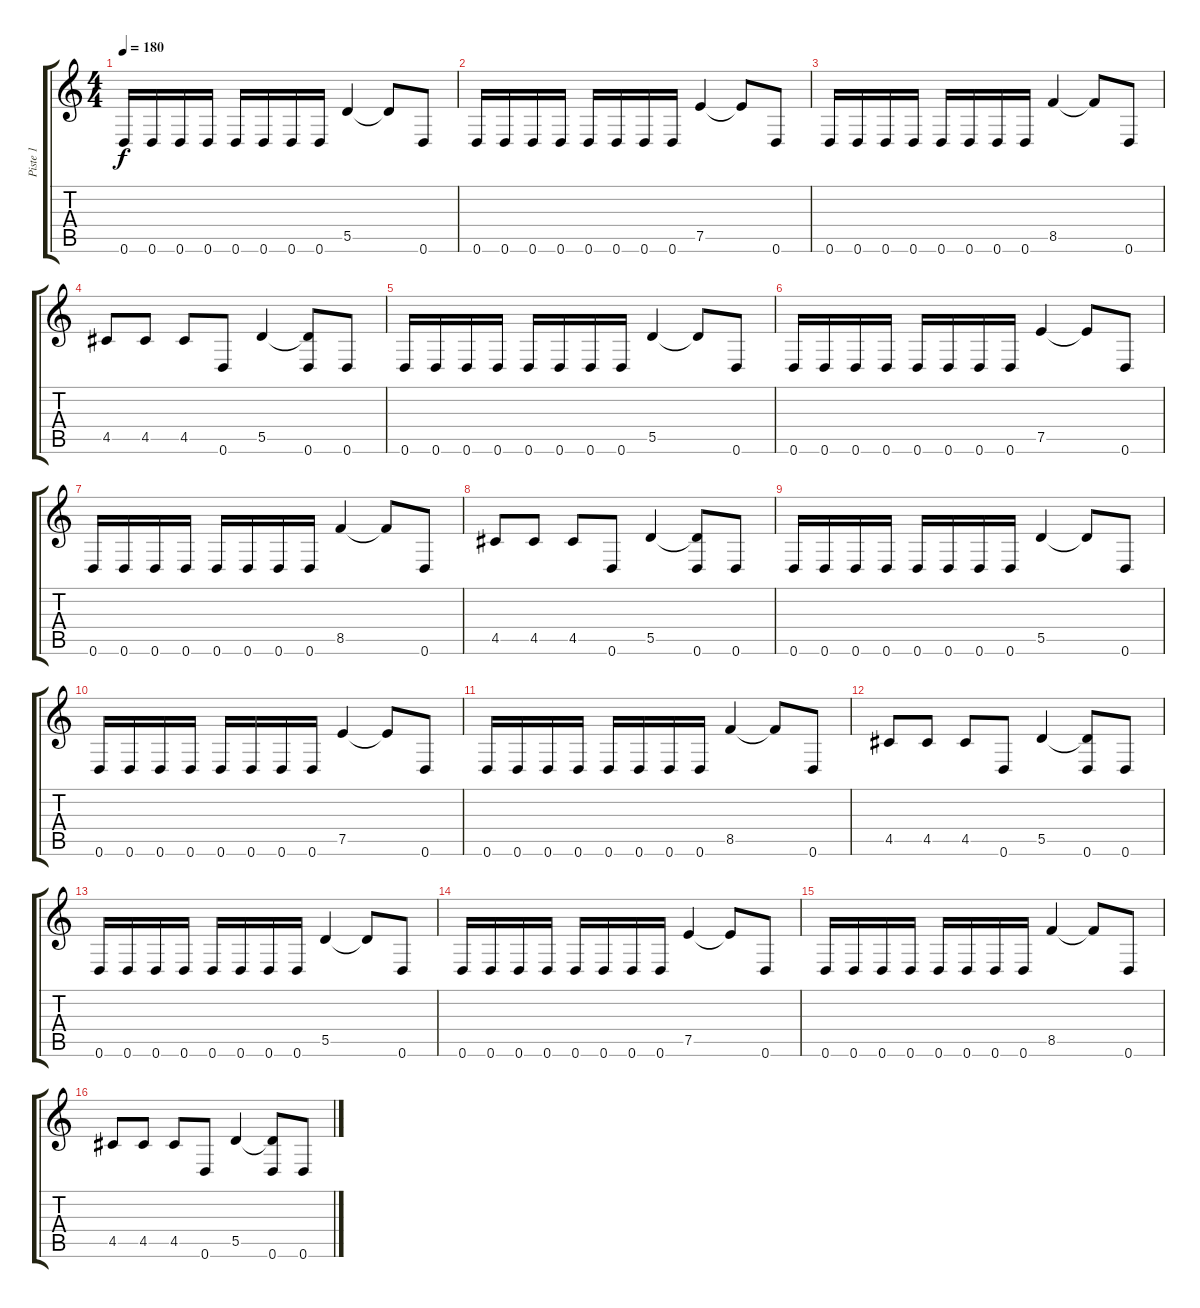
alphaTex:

\track ("Piste 1" "Piste 1") {instrument distortionguitar}
\staff {score tabs}
\tuning (E4 B3 G3 D3 A2 D2) {hide}
\ts (4 4)
\tempo 180
\clef g2
\ks c
0.6.16{dy f} 0.6.16 0.6.16 0.6.16 0.6.16 0.6.16 0.6.16 0.6.16 5.5.4 5.5{t}.8 0.6.8 |
0.6.16 0.6.16 0.6.16 0.6.16 0.6.16 0.6.16 0.6.16 0.6.16 7.5.4 7.5{t}.8 0.6.8 |
0.6.16 0.6.16 0.6.16 0.6.16 0.6.16 0.6.16 0.6.16 0.6.16 8.5.4 8.5{t}.8 0.6.8 |
4.5.8 4.5.8 4.5.8 0.6.8 5.5.4 (5.5{t} 0.6).8 0.6.8 |
0.6.16 0.6.16 0.6.16 0.6.16 0.6.16 0.6.16 0.6.16 0.6.16 5.5.4 5.5{t}.8 0.6.8 |
0.6.16 0.6.16 0.6.16 0.6.16 0.6.16 0.6.16 0.6.16 0.6.16 7.5.4 7.5{t}.8 0.6.8 |
0.6.16 0.6.16 0.6.16 0.6.16 0.6.16 0.6.16 0.6.16 0.6.16 8.5.4 8.5{t}.8 0.6.8 |
4.5.8 4.5.8 4.5.8 0.6.8 5.5.4 (5.5{t} 0.6).8 0.6.8 |
0.6.16 0.6.16 0.6.16 0.6.16 0.6.16 0.6.16 0.6.16 0.6.16 5.5.4 5.5{t}.8 0.6.8 |
0.6.16 0.6.16 0.6.16 0.6.16 0.6.16 0.6.16 0.6.16 0.6.16 7.5.4 7.5{t}.8 0.6.8 |
0.6.16 0.6.16 0.6.16 0.6.16 0.6.16 0.6.16 0.6.16 0.6.16 8.5.4 8.5{t}.8 0.6.8 |
4.5.8 4.5.8 4.5.8 0.6.8 5.5.4 (5.5{t} 0.6).8 0.6.8 |
0.6.16 0.6.16 0.6.16 0.6.16 0.6.16 0.6.16 0.6.16 0.6.16 5.5.4 5.5{t}.8 0.6.8 |
0.6.16 0.6.16 0.6.16 0.6.16 0.6.16 0.6.16 0.6.16 0.6.16 7.5.4 7.5{t}.8 0.6.8 |
0.6.16 0.6.16 0.6.16 0.6.16 0.6.16 0.6.16 0.6.16 0.6.16 8.5.4 8.5{t}.8 0.6.8 |
4.5.8 4.5.8 4.5.8 0.6.8 5.5.4 (5.5{t} 0.6).8 0.6.8
